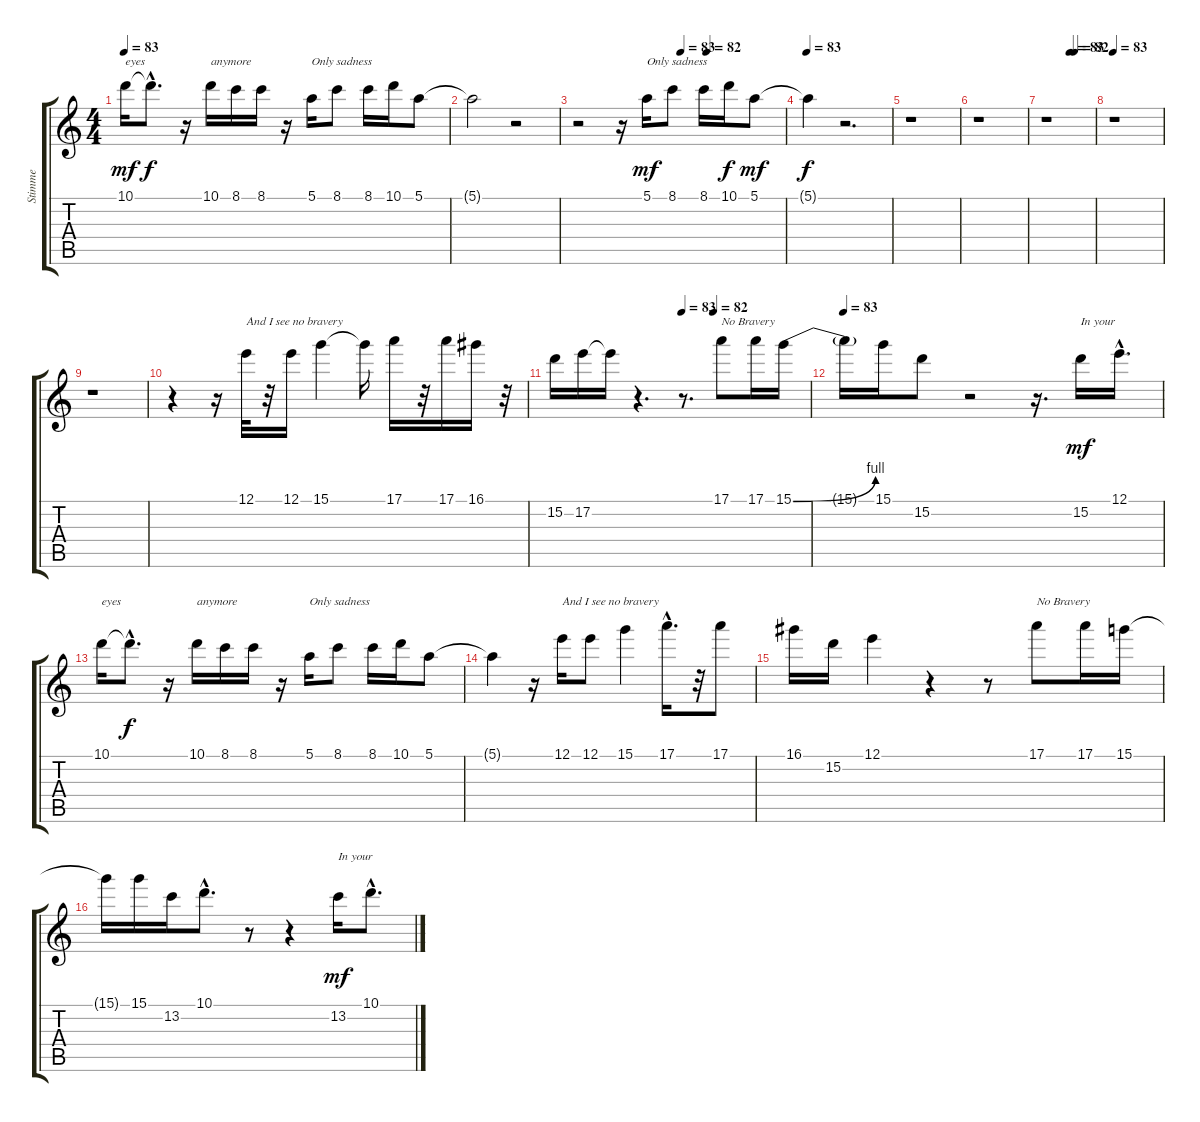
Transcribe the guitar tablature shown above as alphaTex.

\track ("Stimme" "Stimme") {instrument distortionguitar}
\staff {score tabs}
\tuning (E4 B3 G3 D3 A2 E2) {hide}
\ts (4 4)
\tempo 83
\clef g2
\ks c
10.1.16{txt "eyes" dy mf} 10.1{hac t}.8{d dy f} r.16 10.1.16{txt "anymore"} 8.1.16 8.1.16 r.16 5.1.16{txt "Only sadness"} 8.1.8 8.1.16 10.1.16 5.1.8 |
5.1{t}.2 r.2 |
\tempo (83 0.5)
\tempo (82 0.625)
r.2 r.16 5.1.16{txt "Only sadness" dy mf} 8.1.8 8.1.16 10.1.16{dy f} 5.1.8{dy mf} |
\tempo 83
5.1{t}.4{dy f} r.2{d} |
r.1 |
r.1 |
\tempo (83 0.5)
\tempo (82 0.59375)
r.1 |
\tempo 83
r.1 |
r.1 |
r.4 r.16 12.1.32{txt "And I see no bravery"} r.32 12.1.16 15.1.4 15.1{t}.16 17.1.16 r.32 17.1.16 16.1.16 r.32 |
\tempo (83 0.5)
\tempo (82 0.625)
15.2.16 17.2.16 17.2{t}.16 r.4{d} r.8{d} 17.1.8{txt "No Bravery"} 17.1.16 15.1{be (bend 0 0 60 4)}.16 |
\tempo 83
15.1{t}.16 15.1.16 15.2.8 r.2 r.16{d} 15.2.16{txt "In your" dy mf} 12.1{hac}.16{d} |
10.1.16{txt "eyes"} 10.1{hac t}.8{d dy f} r.16 10.1.16{txt "anymore"} 8.1.16 8.1.16 r.16 5.1.16{txt "Only sadness"} 8.1.8 8.1.16 10.1.16 5.1.8 |
5.1{t}.4 r.16 12.1.16{txt "And I see no bravery"} 12.1.8 15.1.4 17.1{hac}.16{d} r.32 17.1.8 |
16.1.16 15.2.16 12.1.4 r.4 r.8 17.1.8{txt "No Bravery"} 17.1.16 15.1.16 |
15.1{t}.16 15.1.16 13.2.16 10.1{hac}.8{d} r.8 r.4 13.2.16{txt "In your" dy mf} 10.1{hac}.8{d}
